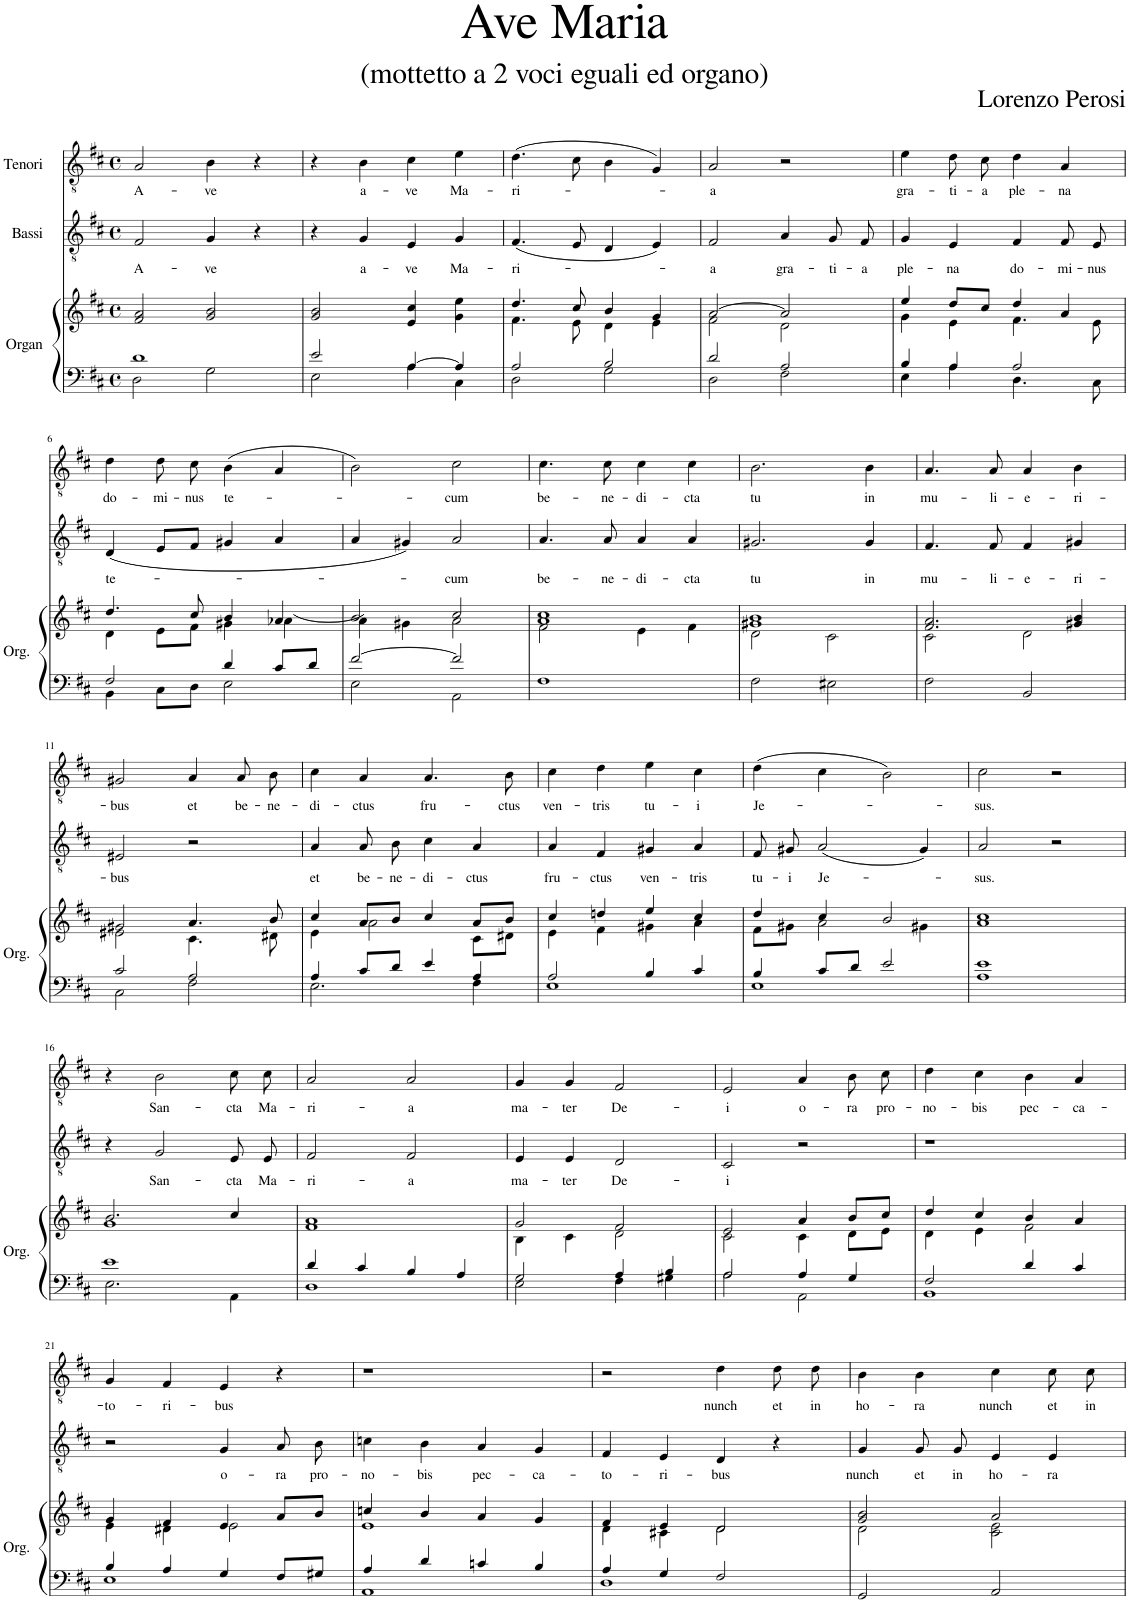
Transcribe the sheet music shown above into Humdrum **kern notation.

**kern	**kern	**kern	**text	**kern	**text
*part3	*part3	*part2	*part2	*part1	*part1
*staff4	*staff3	*staff2	*staff2	*staff1	*staff1
*I"Organ	*	*I"Bassi	*	*I"Tenori	*
*I'Org.	*	*	*	*	*
*clefF4	*clefG2	*clefGv2	*	*clefGv2	*
*k[f#c#]	*k[f#c#]	*k[f#c#]	*	*k[f#c#]	*
*M4/4	*M4/4	*M4/4	*	*M4/4	*
*met(c)	*met(c)	*met(c)	*	*met(c)	*
=1	=1	=1	=1	=1	=1
*^	*	*	*	*	*
!	!	!	!	!LO:LY:b	!	!LO:LY:b
2D\	1d	2f#/ 2a/	2F#/	A-	2A/	A-
!	!	!	!	!LO:LY:b	!	!LO:LY:b
2G\	.	2g/ 2b/	4G/	-ve	4B\	-ve
.	.	.	4r	.	4r	.
=2	=2	=2	=2	=2	=2	=2
2e/	2E\	2g/ 2b/	4r	.	4r	.
!	!	!	!	!LO:LY:b	!	!LO:LY:b
.	.	.	4G/	a-	4B\	a-
!	!	!	!	!LO:LY:b	!	!LO:LY:b
[4A/	4A\	4e/ 4cc#/	4E/	-ve	4c#\	-ve
!	!	!	!	!LO:LY:b	!	!LO:LY:b
4A/]	4C#\	4g\ 4ee\	4G/	Ma-	4e\	Ma-
=3	=3	=3	=3	=3	=3	=3
*	*	*^	*	*	*	*
!	!	!	!	!	!LO:LY:b	!	!LO:LY:b
2A/	2D\	4.dd/	4.f#\	(4.F#/	-ri-	(4.d\	-ri-
.	.	8cc#/	8e\	8E/	.	8c#\	.
2B/	2G\	4b/	4d\	4D/	.	4B\	.
.	.	4g/	4e\	4E/)	.	4G/)	.
=4	=4	=4	=4	=4	=4	=4	=4
!	!	!	!	!	!LO:LY:b	!	!LO:LY:b
2d/	2D\	[2a/	2f#\	2F#/	-a	2A/	-a
!	!	!	!	!	!LO:LY:b	!	!
2A/	2F#\	2a/]	2d\	4A/	gra-	2r	.
!	!	!	!	!	!LO:LY:b	!	!
.	.	.	.	8G/	-ti-	.	.
!	!	!	!	!	!LO:LY:b	!	!
.	.	.	.	8F#/	-a	.	.
=5	=5	=5	=5	=5	=5	=5	=5
!	!	!	!	!	!LO:LY:b	!	!LO:LY:b
4B/	4E\	4ee/	4g\	4G/	ple-	4e\	gra-
!	!	!	!	!	!LO:LY:b	!	!LO:LY:b
4A/	4A\	8dd/L	4e\	4E/	-na	8d\L	-ti-
!	!	!	!	!	!	!	!LO:LY:b
.	.	8cc#/J	.	.	.	8c#\J	-a
!	!	!	!	!	!LO:LY:b	!	!LO:LY:b
2A/	4.D\	4dd/	4.f#\	4F#/	do-	4d\	ple-
!	!	!	!	!	!LO:LY:b	!	!LO:LY:b
.	.	4a/	.	8F#/	-mi-	4A/	-na
!	!	!	!	!	!LO:LY:b	!	!
.	8C#\	.	8e\	8E/	-nus	.	.
!!LO:LB:g=z
=6	=6	=6	=6	=6	=6	=6	=6
!	!	!	!	!	!LO:LY:b	!	!LO:LY:b
2F#/	4BB\	4.dd/	4d\	(4D/	te-	4d\	do-
!	!	!	!	!	!	!	!LO:LY:b
.	8C#\L	.	8e\L	8E/L	.	8d\L	-mi-
!	!	!	!	!	!	!	!LO:LY:b
.	8D\J	8cc#/	8f#\J	8F#/J	.	8c#\J	-nus
!	!	!	!	!	!	!	!LO:LY:b
4d/	2E\	4b/	4g#X\	4G#X/	.	(4B\	te-
8c#/L	.	4a/	(4a-X\	4A/	.	4A/	.
8d/J	.	.	.	.	.	.	.
=7	=7	=7	=7	=7	=7	=7	=7
[2f#/	2E\	2b/	4a\)	4A/	.	2B\)	.
.	.	.	4g#X\	4G#X/)	.	.	.
!	!	!	!	!	!LO:LY:b	!	!LO:LY:b
2f#/]	2AA\	2cc#/	2a\	2A/	-cum	2c#\	-cum
=8	=8	=8	=8	=8	=8	=8	=8
!	!	!	!	!	!LO:LY:b	!	!LO:LY:b
*v	*v	*	*	*	*	*	*
1F#	1a 1cc#	2f#\	4.A/	be-	4.c#\	be-
!	!	!	!	!LO:LY:b	!	!LO:LY:b
.	.	.	8A/	-ne-	8c#\	-ne-
!	!	!	!	!LO:LY:b	!	!LO:LY:b
.	.	4e\	4A/	-di-	4c#\	-di-
!	!	!	!	!LO:LY:b	!	!LO:LY:b
.	.	4f#\	4A/	-cta	4c#\	-cta
=9	=9	=9	=9	=9	=9	=9
!	!	!	!	!LO:LY:b	!	!LO:LY:b
2F#\	1g#X 1b	2d\	2.G#X/	tu	2.B\	tu
2E#X\	.	2c#\	.	.	.	.
!	!	!	!	!LO:LY:b	!	!LO:LY:b
.	.	.	4G#/	in	4B\	in
=10	=10	=10	=10	=10	=10	=10
!	!	!	!	!LO:LY:b	!	!LO:LY:b
2F#\	2.f#/ 2.a/	2c#\	4.F#/	mu-	4.A/	mu-
!	!	!	!	!LO:LY:b	!	!LO:LY:b
.	.	.	8F#/	-li-	8A/	-li-
!	!	!	!	!LO:LY:b	!	!LO:LY:b
2BB/	.	2d\	4F#/	-e-	4A/	-e-
!	!	!	!	!LO:LY:b	!	!LO:LY:b
.	4g#X/ 4b/	.	4G#X/	-ri-	4B\	-ri-
!!LO:LB:g=z
=11	=11	=11	=11	=11	=11	=11
*^	*	*	*	*	*	*
!	!	!	!	!	!LO:LY:b	!	!LO:LY:b
2c#/	2C#\	2g#X/	2e#X\	2E#X/	-bus	2G#X/	-bus
!	!	!	!	!	!	!	!LO:LY:b
2A/	2F#\	4.a/	4.c#\	2r	.	4A/	et
!	!	!	!	!	!	!	!LO:LY:b
.	.	.	.	.	.	8A/L	be-
!	!	!	!	!	!	!	!LO:LY:b
.	.	8b/	8d#X\	.	.	8B/J	-ne-
=12	=12	=12	=12	=12	=12	=12	=12
!	!	!	!	!	!LO:LY:b	!	!LO:LY:b
4A/	2.E\	4cc#/	4e\	4A/	et	4c#\	-di-
!	!	!	!	!	!LO:LY:b	!	!LO:LY:b
8c#/L	.	8a/L	2a\	8A/	be-	4A/	-ctus
!	!	!	!	!	!LO:LY:b	!	!
8d/J	.	8b/J	.	8B\	-ne-	.	.
!	!	!	!	!	!LO:LY:b	!	!LO:LY:b
4e/	.	4cc#/	.	4c#\	-di-	4.A/	fru-
!	!	!	!	!	!LO:LY:b	!	!
4A/	4F#\	8a/L	8c#\L	4A/	-ctus	.	.
!	!	!	!	!	!	!	!LO:LY:b
.	.	8b/J	8d#X\J	.	.	8B\	-ctus
=13	=13	=13	=13	=13	=13	=13	=13
!	!	!	!	!	!LO:LY:b	!	!LO:LY:b
2A/	1E	4cc#/	4e\	4A/	fru-	4c#\	ven-
!	!	!	!	!	!LO:LY:b	!	!LO:LY:b
.	.	4ddn/	4f#\	4F#/	-ctus	4d\	-tris
!	!	!	!	!	!LO:LY:b	!	!LO:LY:b
4B/	.	4ee/	4g#X\	4G#X/	ven-	4e\	tu-
!	!	!	!	!	!LO:LY:b	!	!LO:LY:b
4c#/	.	4cc#/	4a\	4A/	-tris	4c#\	-i
=14	=14	=14	=14	=14	=14	=14	=14
!	!	!	!	!	!LO:LY:b	!	!LO:LY:b
4B/	1E	4dd/	8f#\L	8F#/	tu-	(4d\	Je-
!	!	!	!	!	!LO:LY:b	!	!
.	.	.	8g#X\J	8G#X/	-i	.	.
!	!	!	!	!	!LO:LY:b	!	!
8c#/L	.	4cc#/	2a\	(2A/	Je-	4c#\	.
8d/J	.	.	.	.	.	.	.
2e/	.	2b/	.	.	.	2B\)	.
.	.	.	4g#X\	4G#/)	.	.	.
=15	=15	=15	=15	=15	=15	=15	=15
!	!	!	!	!	!LO:LY:b	!	!LO:LY:b
*	*	*v	*v	*	*	*	*
1e	1A	1a 1cc#	2A/	-sus.	2c#\	-sus.
.	.	.	2r	.	2r	.
!!LO:LB:g=z
=16	=16	=16	=16	=16	=16	=16
*	*	*^	*	*	*	*
1e	2.E\	2.b/	1g	4r	.	4r	.
!	!	!	!	!	!LO:LY:b	!	!LO:LY:b
.	.	.	.	2G/	San-	2B\	San-
!	!	!	!	!	!LO:LY:b	!	!LO:LY:b
.	4AA\	4cc#/	.	8E/	-cta	8c#\L	-cta
!	!	!	!	!	!LO:LY:b	!	!LO:LY:b
.	.	.	.	8E/	Ma-	8c#\J	Ma-
=17	=17	=17	=17	=17	=17	=17	=17
!	!	!	!	!	!LO:LY:b	!	!LO:LY:b
4d/	1D	1a	1f#	2F#/	-ri-	2A/	-ri-
4c#/	.	.	.	.	.	.	.
!	!	!	!	!	!LO:LY:b	!	!LO:LY:b
4B/	.	.	.	2F#/	-a	2A/	-a
4A/	.	.	.	.	.	.	.
=18	=18	=18	=18	=18	=18	=18	=18
!	!	!	!	!	!LO:LY:b	!	!LO:LY:b
2G/	2E\	2g/	4B\	4E/	ma-	4G/	ma-
!	!	!	!	!	!LO:LY:b	!	!LO:LY:b
.	.	.	4c#\	4E/	-ter	4G/	-ter
!	!	!	!	!	!LO:LY:b	!	!LO:LY:b
4A/	4F#\	2f#/	2d\	2D/	De-	2F#/	De-
4B/	4G#X\	.	.	.	.	.	.
=19	=19	=19	=19	=19	=19	=19	=19
!	!	!	!	!	!LO:LY:b	!	!LO:LY:b
2A/	2A\	2e/	2c#\	2C#/	-i	2E/	-i
!	!	!	!	!	!	!	!LO:LY:b
4A/	2AA\	4a/	4c#\	2r	.	4A/	o-
!	!	!	!	!	!	!	!LO:LY:b
4G/	.	8b/L	8d\L	.	.	8B\L	-ra
!	!	!	!	!	!	!	!LO:LY:b
.	.	8cc#/J	8e\J	.	.	8c#\J	pro-
=20	=20	=20	=20	=20	=20	=20	=20
!	!	!	!	!	!	!	!LO:LY:b
2F#/	1BB	4dd/	4d\	1r	.	4d\	-no-
!	!	!	!	!	!	!	!LO:LY:b
.	.	4cc#/	4e\	.	.	4c#\	-bis
!	!	!	!	!	!	!	!LO:LY:b
4d/	.	4b/	2f#\	.	.	4B\	pec-
!	!	!	!	!	!	!	!LO:LY:b
4c#/	.	4a/	.	.	.	4A/	-ca-
!!LO:LB:g=z
=21	=21	=21	=21	=21	=21	=21	=21
!	!	!	!	!	!	!	!LO:LY:b
4B/	1E	4g/	4e\	2r	.	4G/	-to-
!	!	!	!	!	!	!	!LO:LY:b
4A/	.	4f#/	4d#X\	.	.	4F#/	-ri-
!	!	!	!	!	!LO:LY:b	!	!LO:LY:b
4G/	.	4e/	2e\	4G/	o-	4E/	-bus
!	!	!	!	!	!LO:LY:b	!	!
8F#/L	.	8a/L	.	8A/	-ra	4r	.
!	!	!	!	!	!LO:LY:b	!	!
8G#X/J	.	8b/J	.	8B\	pro-	.	.
=22	=22	=22	=22	=22	=22	=22	=22
!	!	!	!	!	!LO:LY:b	!	!
4A/	1AA	4ccn/	1e	4cn\	-no-	1r	.
!	!	!	!	!	!LO:LY:b	!	!
4d/	.	4b/	.	4B\	-bis	.	.
!	!	!	!	!	!LO:LY:b	!	!
4cn/	.	4a/	.	4A/	pec-	.	.
!	!	!	!	!	!LO:LY:b	!	!
4B/	.	4g/	.	4G/	-ca-	.	.
=23	=23	=23	=23	=23	=23	=23	=23
!	!	!	!	!	!LO:LY:b	!	!
4A/	1D	4f#/	4d\	4F#/	-to-	2r	.
!	!	!	!	!	!LO:LY:b	!	!
4G/	.	4e/	4c#X\	4E/	-ri-	.	.
!	!	!	!	!	!LO:LY:b	!	!LO:LY:b
2F#/	.	2d/	2d\	4D/	-bus	4d\	nunch
!	!	!	!	!	!	!	!LO:LY:b
.	.	.	.	4r	.	8d\L	et
!	!	!	!	!	!	!	!LO:LY:b
.	.	.	.	.	.	8d\J	in
*v	*v	*	*	*	*	*	*
=24	=24	=24	=24	=24	=24	=24
!	!	!	!	!LO:LY:b	!	!LO:LY:b
2GG/	2g/ 2b/	2d\	4G/	nunch	4B\	ho-
!	!	!	!	!LO:LY:b	!	!LO:LY:b
.	.	.	8G/	et	4B\	-ra
!	!	!	!	!LO:LY:b	!	!
.	.	.	8G/	in	.	.
!	!	!	!	!LO:LY:b	!	!LO:LY:b
2AA/	2a/	2c#\ 2e\	4E/	ho-	4c#\	nunch
!	!	!	!	!LO:LY:b	!	!LO:LY:b
.	.	.	4E/	-ra	8c#\L	et
!	!	!	!	!	!	!LO:LY:b
.	.	.	.	.	8c#\J	in
*	*v	*v	*	*	*	*
=	=	=	=	=	=
*-	*-	*-	*-	*-	*-
